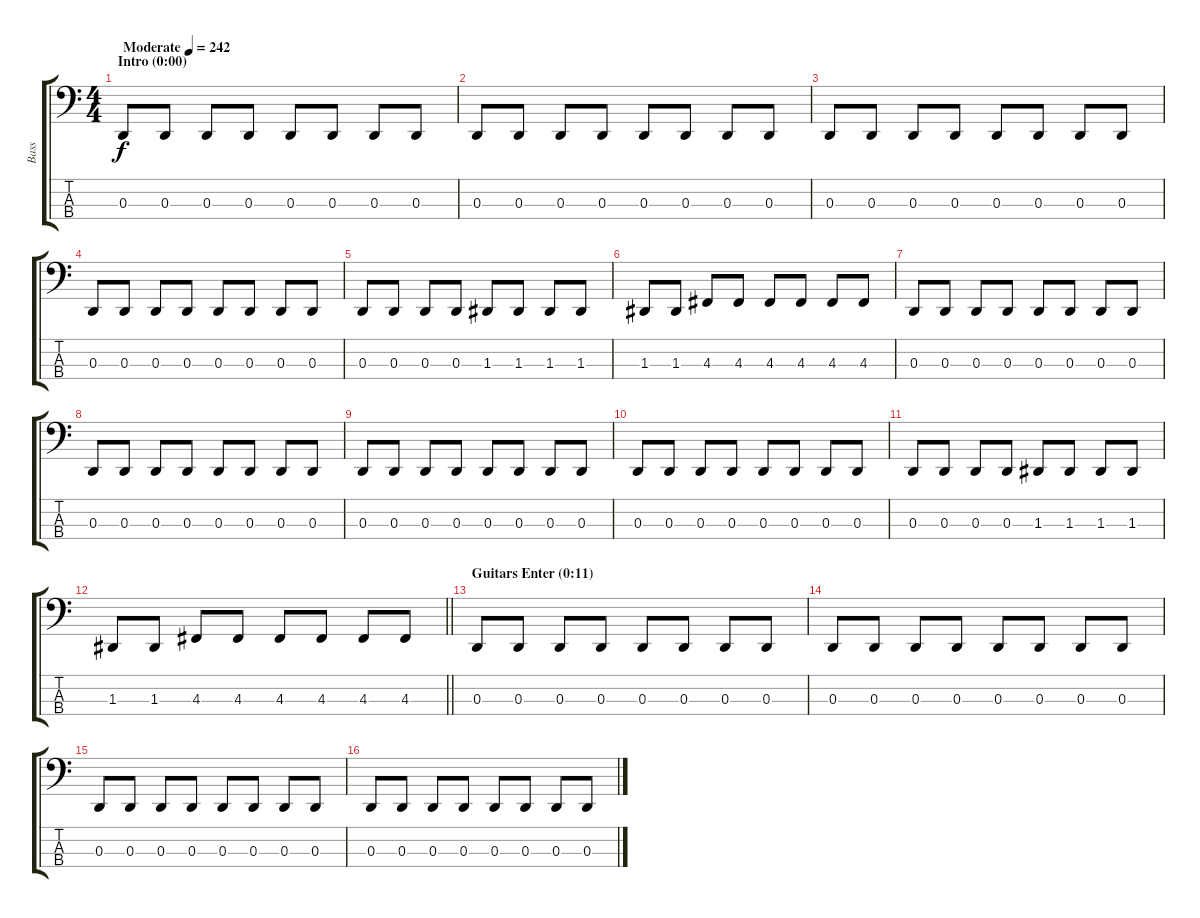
\track ("Bass" "Bass") {instrument slapbass1}
\staff {score tabs}
\tuning (C2 G1 D1 A0) {hide}
\ts (4 4)
\section ("" "Intro (0:00)")
\tempo (242 "Moderate")
\clef f4
\ks c
0.3.8{dy f instrument slapbass1} 0.3.8 0.3.8 0.3.8 0.3.8 0.3.8 0.3.8 0.3.8 |
0.3.8 0.3.8 0.3.8 0.3.8 0.3.8 0.3.8 0.3.8 0.3.8 |
0.3.8 0.3.8 0.3.8 0.3.8 0.3.8 0.3.8 0.3.8 0.3.8 |
0.3.8 0.3.8 0.3.8 0.3.8 0.3.8 0.3.8 0.3.8 0.3.8 |
0.3.8 0.3.8 0.3.8 0.3.8 1.3.8 1.3.8 1.3.8 1.3.8 |
1.3.8 1.3.8 4.3.8 4.3.8 4.3.8 4.3.8 4.3.8 4.3.8 |
0.3.8 0.3.8 0.3.8 0.3.8 0.3.8 0.3.8 0.3.8 0.3.8 |
0.3.8 0.3.8 0.3.8 0.3.8 0.3.8 0.3.8 0.3.8 0.3.8 |
0.3.8 0.3.8 0.3.8 0.3.8 0.3.8 0.3.8 0.3.8 0.3.8 |
0.3.8 0.3.8 0.3.8 0.3.8 0.3.8 0.3.8 0.3.8 0.3.8 |
0.3.8 0.3.8 0.3.8 0.3.8 1.3.8 1.3.8 1.3.8 1.3.8 |
\barLineRight lightlight
1.3.8 1.3.8 4.3.8 4.3.8 4.3.8 4.3.8 4.3.8 4.3.8 |
\section ("" "Guitars Enter (0:11)")
0.3.8 0.3.8 0.3.8 0.3.8 0.3.8 0.3.8 0.3.8 0.3.8 |
0.3.8 0.3.8 0.3.8 0.3.8 0.3.8 0.3.8 0.3.8 0.3.8 |
0.3.8 0.3.8 0.3.8 0.3.8 0.3.8 0.3.8 0.3.8 0.3.8 |
0.3.8 0.3.8 0.3.8 0.3.8 0.3.8 0.3.8 0.3.8 0.3.8
